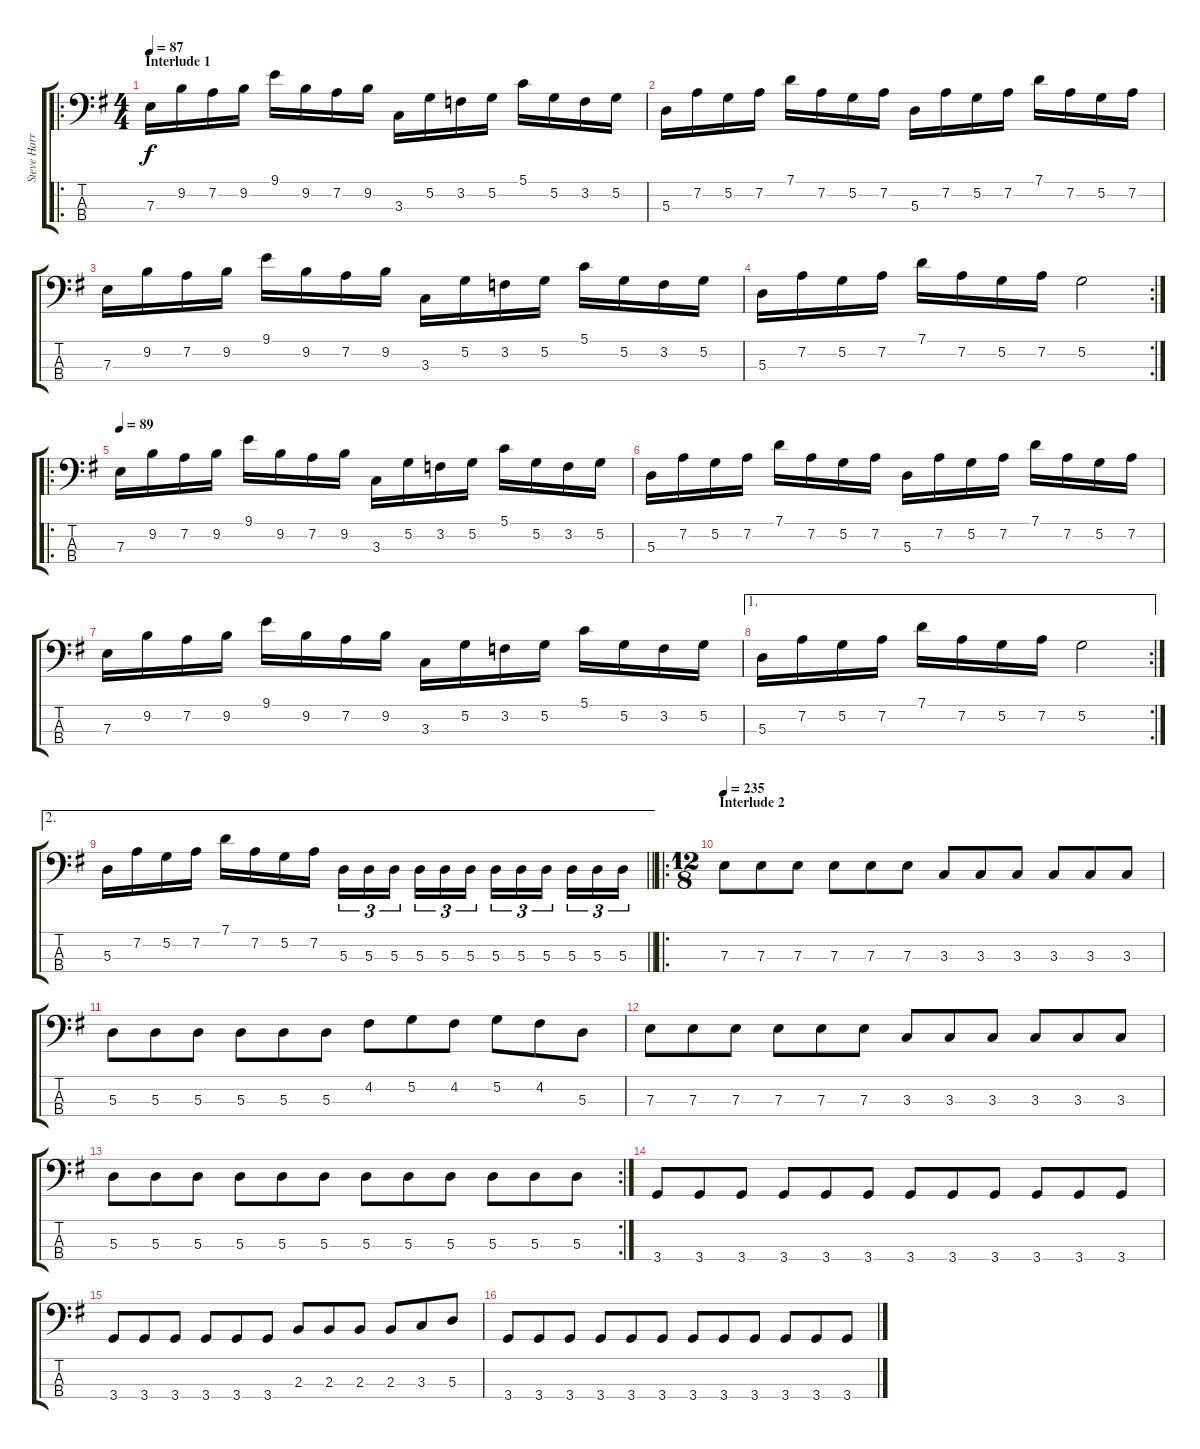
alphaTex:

\track ("Steve Harris (Bass)" "Steve Harr") {instrument electricbassfinger}
\staff {score tabs}
\tuning (G2 D2 A1 E1) {hide}
\ro
\ts (4 4)
\section ("" "Interlude 1")
\tempo 87
\clef f4
\ks eminor
7.3.16{dy f} 9.2.16 7.2.16 9.2.16 9.1.16 9.2.16 7.2.16 9.2.16 3.3.16 5.2.16 3.2.16 5.2.16 5.1.16 5.2.16 3.2.16 5.2.16 |
5.3.16 7.2.16 5.2.16 7.2.16 7.1.16 7.2.16 5.2.16 7.2.16 5.3.16 7.2.16 5.2.16 7.2.16 7.1.16 7.2.16 5.2.16 7.2.16 |
7.3.16 9.2.16 7.2.16 9.2.16 9.1.16 9.2.16 7.2.16 9.2.16 3.3.16 5.2.16 3.2.16 5.2.16 5.1.16 5.2.16 3.2.16 5.2.16 |
\rc 2
5.3.16 7.2.16 5.2.16 7.2.16 7.1.16 7.2.16 5.2.16 7.2.16 5.2.2 |
\ro
\tempo 89
7.3.16 9.2.16 7.2.16 9.2.16 9.1.16 9.2.16 7.2.16 9.2.16 3.3.16 5.2.16 3.2.16 5.2.16 5.1.16 5.2.16 3.2.16 5.2.16 |
5.3.16 7.2.16 5.2.16 7.2.16 7.1.16 7.2.16 5.2.16 7.2.16 5.3.16 7.2.16 5.2.16 7.2.16 7.1.16 7.2.16 5.2.16 7.2.16 |
7.3.16 9.2.16 7.2.16 9.2.16 9.1.16 9.2.16 7.2.16 9.2.16 3.3.16 5.2.16 3.2.16 5.2.16 5.1.16 5.2.16 3.2.16 5.2.16 |
\ae 1
\rc 2
5.3.16 7.2.16 5.2.16 7.2.16 7.1.16 7.2.16 5.2.16 7.2.16 5.2.2 |
\ae 2
\barLineRight lightlight
5.3.16 7.2.16 5.2.16 7.2.16 7.1.16 7.2.16 5.2.16 7.2.16 5.3.16{tu (3 2)} 5.3.16{tu (3 2)} 5.3.16{tu (3 2) beam splitsecondary} 5.3.16{tu (3 2)} 5.3.16{tu (3 2)} 5.3.16{tu (3 2)} 5.3.16{tu (3 2)} 5.3.16{tu (3 2)} 5.3.16{tu (3 2) beam splitsecondary} 5.3.16{tu (3 2)} 5.3.16{tu (3 2)} 5.3.16{tu (3 2)} |
\ro
\ts (12 8)
\section ("" "Interlude 2")
\tempo 235
7.3.8 7.3.8 7.3.8 7.3.8 7.3.8 7.3.8 3.3.8 3.3.8 3.3.8 3.3.8 3.3.8 3.3.8 |
5.3.8 5.3.8 5.3.8 5.3.8 5.3.8 5.3.8 4.2.8 5.2.8 4.2.8 5.2.8 4.2.8 5.3.8 |
7.3.8 7.3.8 7.3.8 7.3.8 7.3.8 7.3.8 3.3.8 3.3.8 3.3.8 3.3.8 3.3.8 3.3.8 |
\rc 2
5.3.8 5.3.8 5.3.8 5.3.8 5.3.8 5.3.8 5.3.8 5.3.8 5.3.8 5.3.8 5.3.8 5.3.8 |
3.4.8 3.4.8 3.4.8 3.4.8 3.4.8 3.4.8 3.4.8 3.4.8 3.4.8 3.4.8 3.4.8 3.4.8 |
3.4.8 3.4.8 3.4.8 3.4.8 3.4.8 3.4.8 2.3.8 2.3.8 2.3.8 2.3.8 3.3.8 5.3.8 |
3.4.8 3.4.8 3.4.8 3.4.8 3.4.8 3.4.8 3.4.8 3.4.8 3.4.8 3.4.8 3.4.8 3.4.8
